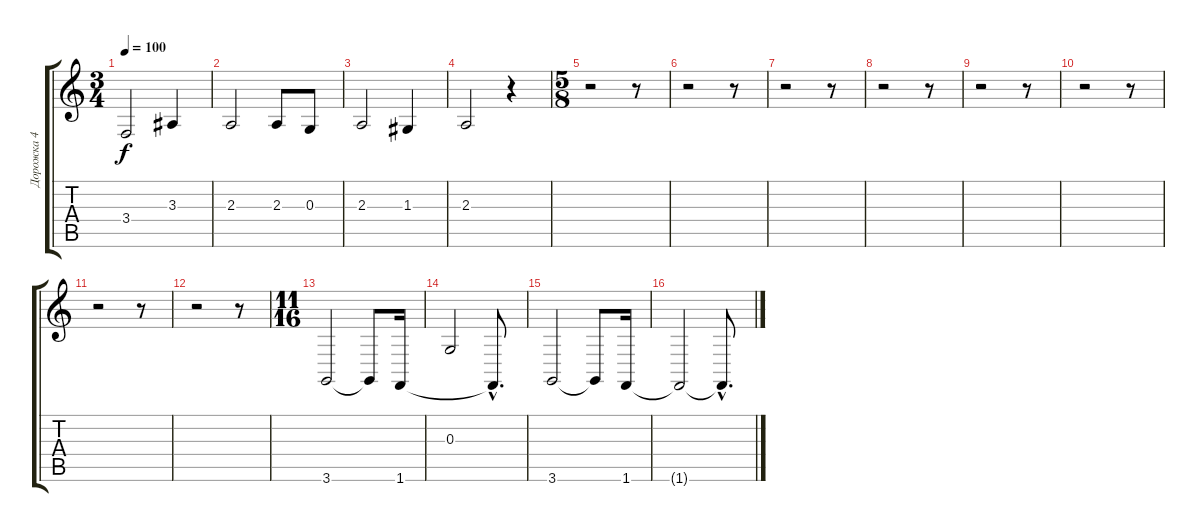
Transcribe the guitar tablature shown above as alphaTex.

\track ("Дорожка 4" "Дорожка 4") {instrument frenchhorn}
\staff {score tabs}
\tuning (E4 B3 G3 D3 A2 E2) {hide}
\ts (3 4)
\tempo 100
\clef g2
\ks c
3.4.2{dy f} 3.3.4 |
2.3.2 2.3.8 0.3.8 |
2.3.2 1.3.4 |
2.3.2 r.4 |
\ts (5 8)
r.2 r.8 |
r.2 r.8 |
r.2 r.8 |
r.2 r.8 |
r.2 r.8 |
r.2 r.8 |
r.2 r.8 |
r.2 r.8 |
\ts (11 16)
3.6.2 3.6{t}.8 1.6.16 |
0.3.2 1.6{hac t}.8{d} |
3.6.2 3.6{t}.8 1.6.16 |
1.6{t}.2 1.6{hac t}.8{d}
